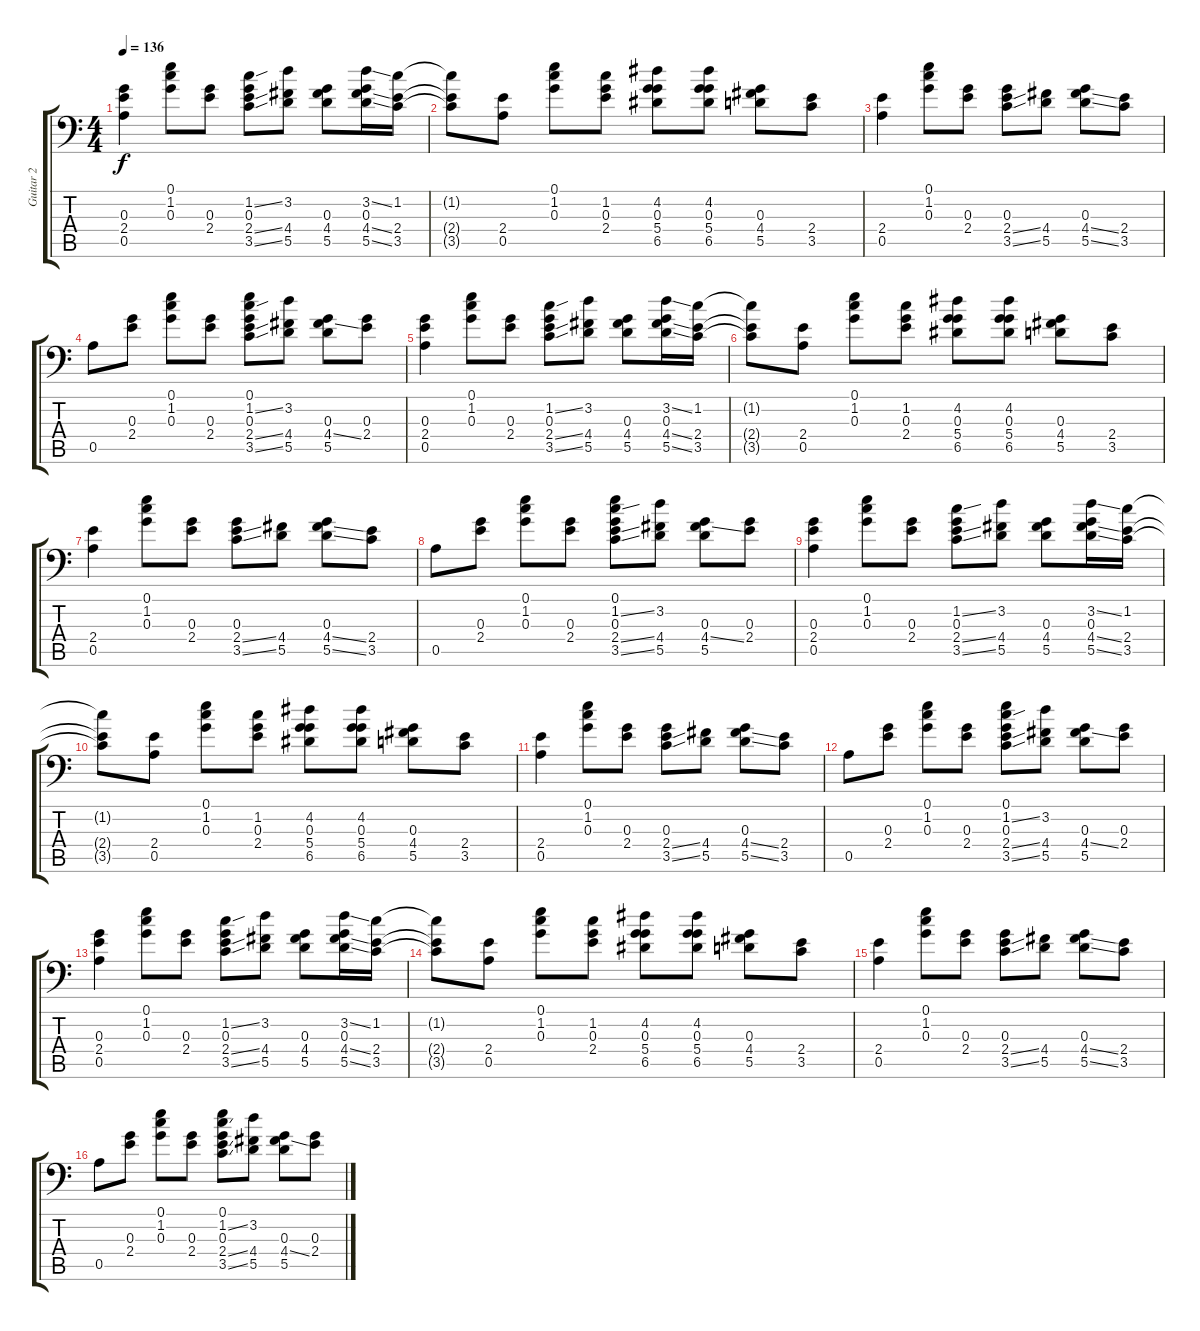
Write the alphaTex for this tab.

\track ("Guitar 2" "Guitar 2") {instrument electricguitarclean}
\staff {score tabs}
\tuning (E4 B3 G3 D3 A2 A1) {hide}
\ts (4 4)
\tempo 136
\clef f4
\ks c
(0.3 2.4 0.5).4{dy f} (0.1 1.2 0.3).8 (0.3 2.4).8 (1.2{ss} 0.3 2.4{ss} 3.5{ss}).8 (3.2 4.4 5.5).8 (0.3 4.4 5.5).8 (3.2{ss} 0.3 4.4{ss} 5.5{ss}).16 (1.2 2.4 3.5).16 |
(1.2{t} 2.4{t} 3.5{t}).8 (2.4 0.5).8 (0.1 1.2 0.3).8 (1.2 0.3 2.4).8 (4.2 0.3 5.4 6.5).8 (4.2 0.3 5.4 6.5).8 (0.3 4.4 5.5).8 (2.4 3.5).8 |
(2.4 0.5).4 (0.1 1.2 0.3).8 (0.3 2.4).8 (0.3 2.4{ss} 3.5{ss}).8 (4.4 5.5).8 (0.3 4.4{ss} 5.5{ss}).8 (2.4 3.5).8 |
0.5.8 (0.3 2.4).8 (0.1 1.2 0.3).8 (0.3 2.4).8 (0.1 1.2{ss} 0.3 2.4{ss} 3.5{ss}).8 (3.2 4.4 5.5).8 (0.3 4.4{ss} 5.5).8 (0.3 2.4).8 |
(0.3 2.4 0.5).4 (0.1 1.2 0.3).8 (0.3 2.4).8 (1.2{ss} 0.3 2.4{ss} 3.5{ss}).8 (3.2 4.4 5.5).8 (0.3 4.4 5.5).8 (3.2{ss} 0.3 4.4{ss} 5.5{ss}).16 (1.2 2.4 3.5).16 |
(1.2{t} 2.4{t} 3.5{t}).8 (2.4 0.5).8 (0.1 1.2 0.3).8 (1.2 0.3 2.4).8 (4.2 0.3 5.4 6.5).8 (4.2 0.3 5.4 6.5).8 (0.3 4.4 5.5).8 (2.4 3.5).8 |
(2.4 0.5).4 (0.1 1.2 0.3).8 (0.3 2.4).8 (0.3 2.4{ss} 3.5{ss}).8 (4.4 5.5).8 (0.3 4.4{ss} 5.5{ss}).8 (2.4 3.5).8 |
0.5.8 (0.3 2.4).8 (0.1 1.2 0.3).8 (0.3 2.4).8 (0.1 1.2{ss} 0.3 2.4{ss} 3.5{ss}).8 (3.2 4.4 5.5).8 (0.3 4.4{ss} 5.5).8 (0.3 2.4).8 |
(0.3 2.4 0.5).4 (0.1 1.2 0.3).8 (0.3 2.4).8 (1.2{ss} 0.3 2.4{ss} 3.5{ss}).8 (3.2 4.4 5.5).8 (0.3 4.4 5.5).8 (3.2{ss} 0.3 4.4{ss} 5.5{ss}).16 (1.2 2.4 3.5).16 |
(1.2{t} 2.4{t} 3.5{t}).8 (2.4 0.5).8 (0.1 1.2 0.3).8 (1.2 0.3 2.4).8 (4.2 0.3 5.4 6.5).8 (4.2 0.3 5.4 6.5).8 (0.3 4.4 5.5).8 (2.4 3.5).8 |
(2.4 0.5).4 (0.1 1.2 0.3).8 (0.3 2.4).8 (0.3 2.4{ss} 3.5{ss}).8 (4.4 5.5).8 (0.3 4.4{ss} 5.5{ss}).8 (2.4 3.5).8 |
0.5.8 (0.3 2.4).8 (0.1 1.2 0.3).8 (0.3 2.4).8 (0.1 1.2{ss} 0.3 2.4{ss} 3.5{ss}).8 (3.2 4.4 5.5).8 (0.3 4.4{ss} 5.5).8 (0.3 2.4).8 |
(0.3 2.4 0.5).4 (0.1 1.2 0.3).8 (0.3 2.4).8 (1.2{ss} 0.3 2.4{ss} 3.5{ss}).8 (3.2 4.4 5.5).8 (0.3 4.4 5.5).8 (3.2{ss} 0.3 4.4{ss} 5.5{ss}).16 (1.2 2.4 3.5).16 |
(1.2{t} 2.4{t} 3.5{t}).8 (2.4 0.5).8 (0.1 1.2 0.3).8 (1.2 0.3 2.4).8 (4.2 0.3 5.4 6.5).8 (4.2 0.3 5.4 6.5).8 (0.3 4.4 5.5).8 (2.4 3.5).8 |
(2.4 0.5).4 (0.1 1.2 0.3).8 (0.3 2.4).8 (0.3 2.4{ss} 3.5{ss}).8 (4.4 5.5).8 (0.3 4.4{ss} 5.5{ss}).8 (2.4 3.5).8 |
0.5.8 (0.3 2.4).8 (0.1 1.2 0.3).8 (0.3 2.4).8 (0.1 1.2{ss} 0.3 2.4{ss} 3.5{ss}).8 (3.2 4.4 5.5).8 (0.3 4.4{ss} 5.5).8 (0.3 2.4).8
